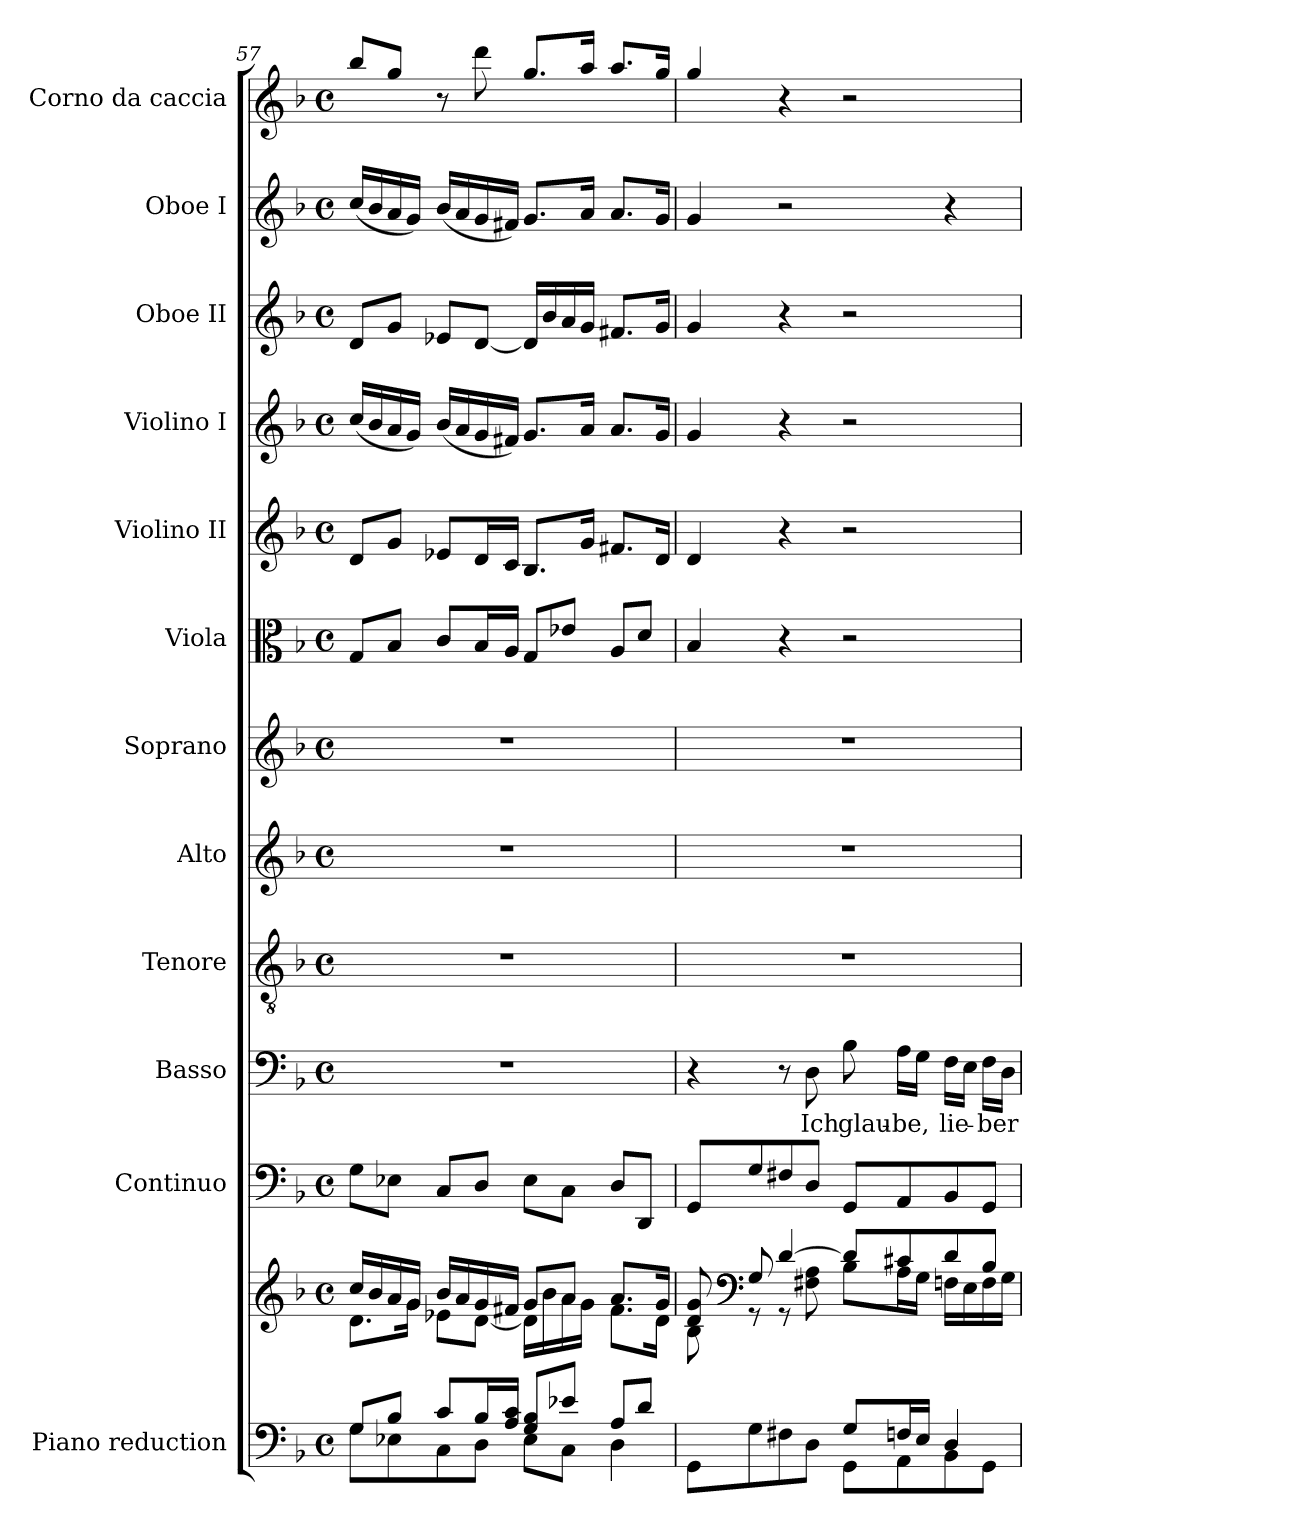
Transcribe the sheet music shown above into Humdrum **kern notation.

**kern	**kern	**kern	**kern	**text	**kern	**kern	**kern	**kern	**kern	**kern	**kern	**kern	**kern
*part12	*part12	*part11	*part10	*part10	*part9	*part8	*part7	*part6	*part5	*part4	*part3	*part2	*part1
*staff13	*staff12	*staff11	*staff10	*staff10	*staff9	*staff8	*staff7	*staff6	*staff5	*staff4	*staff3	*staff2	*staff1
*I"Piano reduction	*	*I"Continuo	*I"Basso	*	*I"Tenore	*I"Alto	*I"Soprano	*I"Viola	*I"Violino II	*I"Violino I	*I"Oboe II	*I"Oboe I	*I"Corno da caccia
*I'Pno	*	*	*	*	*	*	*	*I'Vla	*I'Vln	*I'Vln	*I'Ob	*I'Ob	*
*clefF4	*clefG2	*clefF4	*clefF4	*	*clefGv2	*clefG2	*clefG2	*clefC3	*clefG2	*clefG2	*clefG2	*clefG2	*clefG2
*	*	*	*	*	*	*	*	*	*	*	*	*	*ITrd7c12
*k[b-]	*k[b-]	*k[b-]	*k[b-]	*	*k[b-]	*k[b-]	*k[b-]	*k[b-]	*k[b-]	*k[b-]	*k[b-]	*k[b-]	*k[b-]
*M4/4	*M4/4	*M4/4	*M4/4	*	*M4/4	*M4/4	*M4/4	*M4/4	*M4/4	*M4/4	*M4/4	*M4/4	*M4/4
*met(c)	*met(c)	*met(c)	*met(c)	*	*met(c)	*met(c)	*met(c)	*met(c)	*met(c)	*met(c)	*met(c)	*met(c)	*met(c)
=57	=57	=57	=57	=57	=57	=57	=57	=57	=57	=57	=57	=57	=57
*^	*^	*	*	*	*	*	*	*	*	*	*	*	*
8G/L	8G\L	16cc/LL	8.d\L	8G\L	1r	.	1r	1r	1r	8G/L	8d/L	(16cc/LL	8d/L	(16cc/LL	8b-/L
.	.	16b-/	.	.	.	.	.	.	.	.	.	16b-/	.	16b-/	.
8B-/J	8E-X\	16a/	.	8E-X\J	.	.	.	.	.	8B-/J	8g/J	16a/	8g/J	16a/	8g/J
.	.	16g/JJ	16g\Jk	.	.	.	.	.	.	.	.	16g/JJ)	.	16g/JJ)	.
8c/L	8C\	16b-/LL	8e-X\L	8C/L	.	.	.	.	.	8c/L	8e-X/L	(16b-/LL	8e-X/L	(16b-/LL	8r
.	.	16a/	.	.	.	.	.	.	.	.	.	16a/	.	16a/	.
16B-/L	8D\J	16g/	[8d\J	8D/J	.	.	.	.	.	16B-/L	16d/L	16g/	[8d/J	16g/	8dd\
16A/ 16c/JJ	.	16f#X/JJ	.	.	.	.	.	.	.	16A/JJ	16c/JJ	16f#X/JJ)	.	16f#X/JJ)	.
8G/ 8B-/L	8E-\L	8g/L	16d\LL]	8E-\L	.	.	.	.	.	8G/L	8.B-/L	8.g/L	16d/LL]	8.g/L	8.g/L
.	.	.	16b-\	.	.	.	.	.	.	.	.	.	16b-/	.	.
8e-X/J	8C\J	8a/J	16a\	8C\J	.	.	.	.	.	8e-X/J	.	.	16a/	.	.
.	.	.	16g\JJ	.	.	.	.	.	.	.	16g/Jk	16a/Jk	16g/JJ	16a/Jk	16a/Jk
8A/L	4D\	8.a/L	8.f#\L	8D/L	.	.	.	.	.	8A/L	8.f#X/L	8.a/L	8.f#X/L	8.a/L	8.a/L
8d/J	.	.	.	8DD/J	.	.	.	.	.	8d/J	.	.	.	.	.
.	.	16g/Jk	16d\Jk	.	.	.	.	.	.	.	16d/Jk	16g/Jk	16g/Jk	16g/Jk	16g/Jk
!!LO:PB:g=z
=58	=58	=58	=58	=58	=58	=58	=58	=58	=58	=58	=58	=58	=58	=58	=58
2ryy	8GG\L	8d/ 8g/	8B-\	8GG/L	4r	.	1r	1r	1r	4B-/	4d/	4g/	4g/	4g/	4g/
*	*	*clefF4	*	*	*	*	*	*	*	*	*	*	*	*	*
.	8G\	8G/	8r	8G/	.	.	.	.	.	.	.	.	.	.	.
.	8F#X\	[4d/	8r	8F#X/	8r	.	.	.	.	4r	4r	4r	4r	2r	4r
!	!	!	!	!	!	!LO:LY:b	!	!	!	!	!	!	!	!	!
.	8D\J	.	8F#X\ 8A\	8D/J	8D\	Ich	.	.	.	.	.	.	.	.	.
!	!	!	!	!	!	!LO:LY:b	!	!	!	!	!	!	!	!	!
8G/L	8GG\L	8d/L]	8B-\L	8GG/L	8B-\	glau-	.	.	.	2r	2r	2r	2r	.	2r
!	!	!	!	!	!	!LO:LY:b	!	!	!	!	!	!	!	!	!
16Fn/L	8AA\	8c#X/	16A\L	8AA/	16A\LL	-be,	.	.	.	.	.	.	.	.	.
16E/JJ	.	.	16G\JJ	.	16G\JJ	.	.	.	.	.	.	.	.	.	.
!	!	!	!	!	!	!LO:LY:b	!	!	!	!	!	!	!	!	!
4D/	8BB-\	8d/	16Fn\LL	8BB-/	16F\LL	lie-	.	.	.	.	.	.	.	4r	.
.	.	.	16E\	.	16E\JJ	.	.	.	.	.	.	.	.	.	.
!	!	!	!	!	!	!LO:LY:b	!	!	!	!	!	!	!	!	!
.	8GG\J	8B-/J	16F\	8GG/J	16F\LL	-ber	.	.	.	.	.	.	.	.	.
.	.	.	16G\JJ	.	16D\JJ	.	.	.	.	.	.	.	.	.	.
*v	*v	*	*	*	*	*	*	*	*	*	*	*	*	*	*
*	*v	*v	*	*	*	*	*	*	*	*	*	*	*	*
=	=	=	=	=	=	=	=	=	=	=	=	=	=
*-	*-	*-	*-	*-	*-	*-	*-	*-	*-	*-	*-	*-	*-
